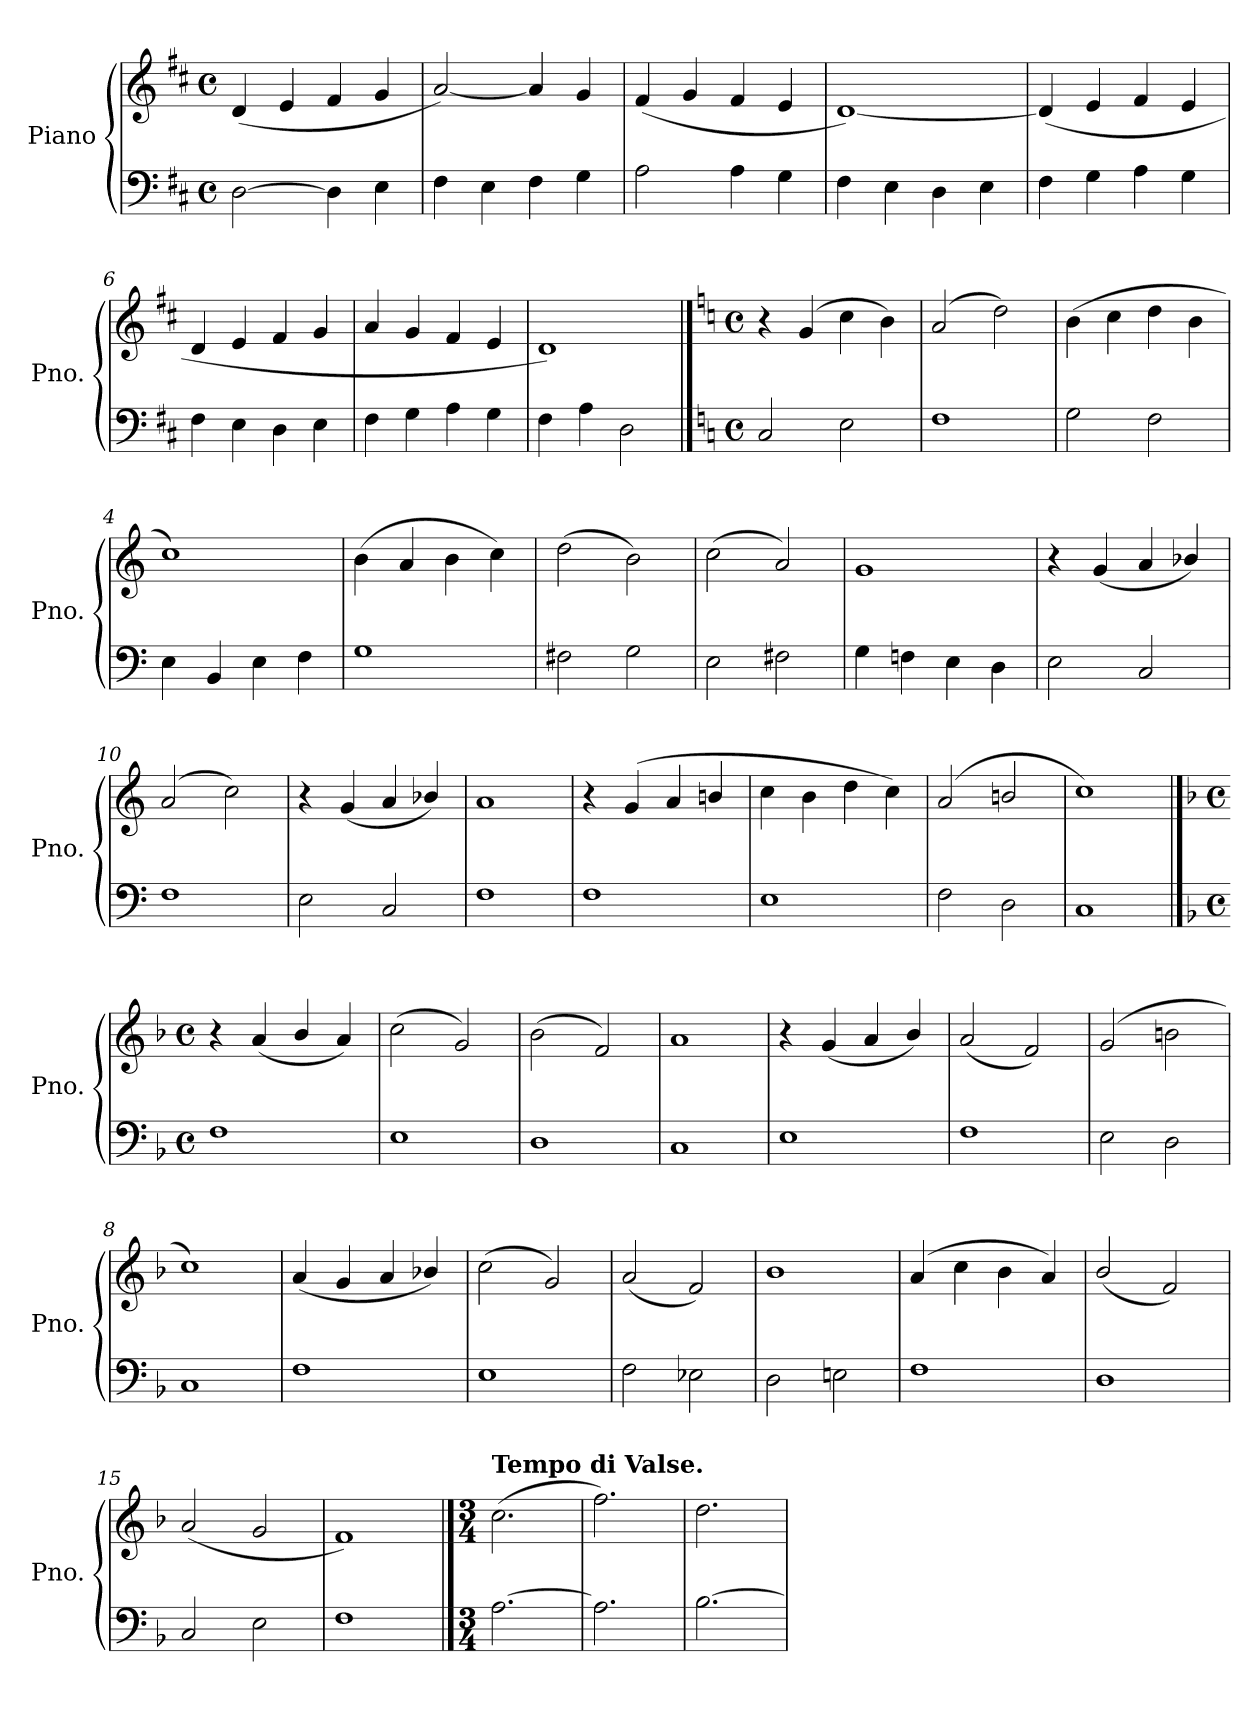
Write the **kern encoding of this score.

**kern	**kern
*part1	*part1
*staff2	*staff1
*I"Piano	*
*I'Pno.	*
!!LO:LB:g=z
*clefF4	*clefG2
*k[f#c#]	*k[f#c#]
*M4/4	*M4/4
*met(c)	*met(c)
=1	=1
[2D<\	(<4d/
.	4e/
4D\]	4f#/
4E\	4g/
=2	=2
4F#\	[2a/)
4E\	.
4F#\	4a/]
4G\	4g/
=3	=3
2A\	(<4f#/
.	4g/
4A\	4f#/
4G\	4e/
=4	=4
4F#\	[1d)
4E\	.
4D\	.
4E\	.
!!LO:LB:g=z
=5	=5
4F#\	(<4d/]
4G\	4e/
4A\	4f#/
4G\	4e/
=6	=6
4F#\	4d/
4E\	4e/
4D\	4f#/
4E\	4g/
=7	=7
4F#\	4a/
4G\	4g/
4A\	4f#/
4G\	4e/
=8	=8
4F#\	1d)
4A\	.
2D\	.
!!LO:LB:g=z
==1	==1
*k[]	*k[]
*M4/4	*M4/4
*met(c)	*met(c)
2C</	4r
.	(>4g/
2E<\	4cc\
.	4b\)
=2	=2
1F	(>2a/
.	2dd\)
=3	=3
2G\	(>4b\
.	4cc\
2F\	4dd\
.	4b\
=4	=4
4E\	1cc)
4BB/	.
4E\	.
4F\	.
=5	=5
1G	(>4b\
.	4a/
.	4b\
.	4cc\)
=6	=6
2F#X\	(>2dd\
2G\	2b\)
!!LO:PB:g=z
=7	=7
2E\	(>2cc\
2F#X\	2a/)
=8	=8
4G\	1g
4Fn\	.
4E\	.
4D\	.
=9	=9
2E\	4r
.	(<4g/
2C/	4a/
.	4b-X/)
=10	=10
1F	(>2a/
.	2cc\)
=11	=11
2E\	4r
.	(<4g/
2C/	4a/
.	4b-X/)
=12	=12
1F	1a
!!LO:LB:g=z
=13	=13
1F	4r
.	(>4g/
.	4a/
.	4bn/
=14	=14
1E	4cc\
.	4b\
.	4dd\
.	4cc\)
=15	=15
2F\	(>2a/
2D\	2bn/
=16	=16
1C	1cc)
!!LO:LB:g=z
==1	==1
*k[b-]	*k[b-]
*M4/4	*M4/4
*met(c)	*met(c)
1F<	4r
.	(<4a/
.	4b-/
.	4a/)
=2	=2
1E	(>2cc\
.	2g/)
=3	=3
1D	(>2b-\
.	2f/)
=4	=4
1C	1a
=5	=5
1E<	4r
.	(<4g/
.	4a/
.	4b-/)
=6	=6
1F<	(<2a/
.	2f/)
=7	=7
2E\	(>2g/
2D\	2bn\
=8	=8
1C	1cc)
!!LO:LB:g=z
=9	=9
1F<	(<4a/
.	4g/
.	4a/
.	4b-X/)
=10	=10
1E	(>2cc\
.	2g/)
=11	=11
2F\	(<2a/
2E-X\	2f/)
=12	=12
2D\	1b-
2En\	.
=13	=13
1F	(>4a/
.	4cc\
.	4b-\
.	4a/)
=14	=14
1D<	(<2b-/
.	2f/)
=15	=15
2C/	(<2a/
2E<\	2g/
=16	=16
1F	1f)
!!LO:LB:g=z
==1	==1
*M3/4	*M3/4
!	!LO:TX:a:B:t=Tempo di Valse.
[2.A<\	(>2.cc\
=2	=2
2.A\]	2.ff\)
=3	=3
[2.B-<\	2.dd\
=	=
*-	*-
